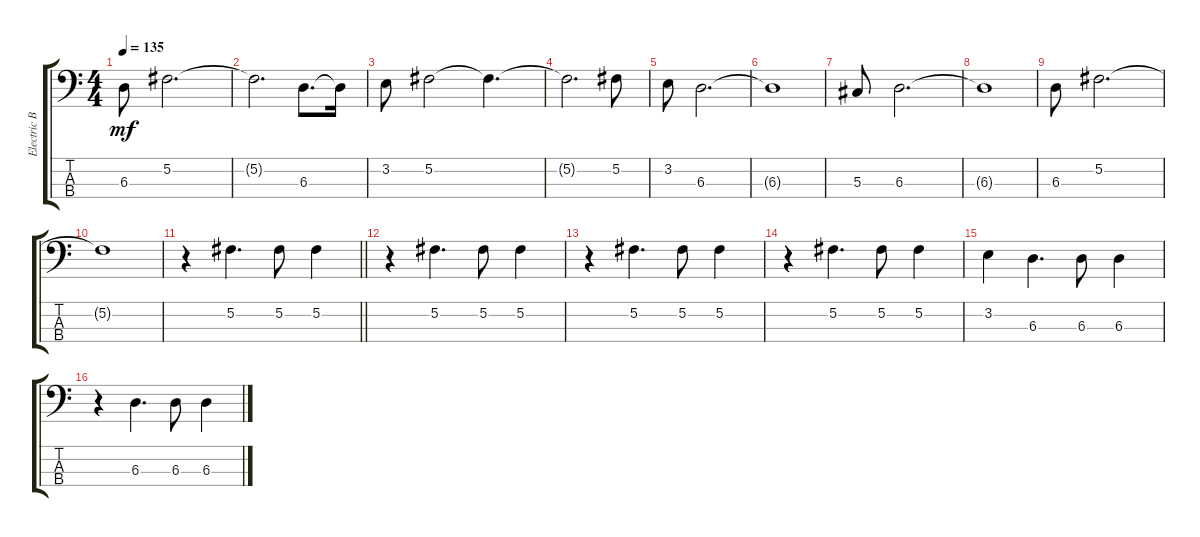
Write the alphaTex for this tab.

\track ("Electric Bass" "Electric B") {solo instrument electricbassfinger}
\staff {score tabs}
\tuning (Gb2 Db2 Ab1 Eb1) {hide}
\ts (4 4)
\tempo 135
\clef f4
\ks c
6.3.8{dy mf instrument electricbassfinger} 5.2.2{d} |
5.2{t}.2{d} 6.3.8{d} 6.3{t}.16 |
3.2.8 5.2.2 5.2{t}.4{d} |
5.2{t}.2{d} 5.2.8 |
3.2.8 6.3.2{d} |
6.3{t}.1 |
5.3.8 6.3.2{d} |
6.3{t}.1 |
6.3.8 5.2.2{d} |
5.2{t}.1 |
\barLineRight lightlight
r.4 5.2.4{d} 5.2.8 5.2.4 |
r.4 5.2.4{d} 5.2.8 5.2.4 |
r.4 5.2.4{d} 5.2.8 5.2.4 |
r.4 5.2.4{d} 5.2.8 5.2.4 |
3.2.4 6.3.4{d} 6.3.8 6.3.4 |
r.4 6.3.4{d} 6.3.8 6.3.4
